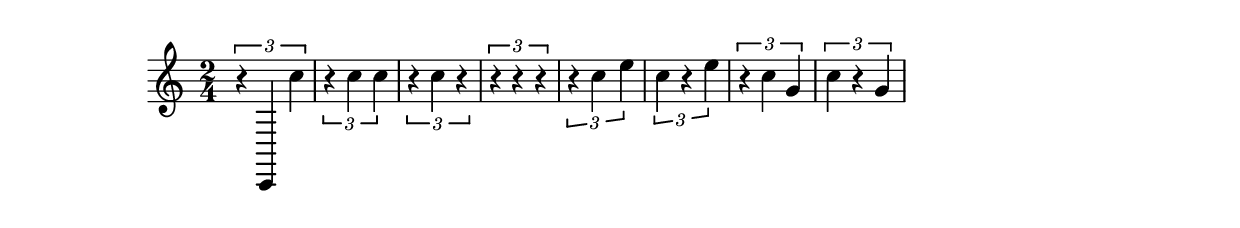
\version "1.7.18"
\header {texidoc = "Tests tuplet rests. "}

\score {
  \context Voice \notes \relative c'' {
    \time 2/4
    \times 2/3 { r c,,, c''' }
    \times 2/3 { r c c }
    \times 2/3 { r c r}
    \times 2/3 { r r r}
    \times 2/3 { r c e}
    \times 2/3 { c r e}
    \times 2/3 { r c g}
    \times 2/3 { c r g}
  }
}


